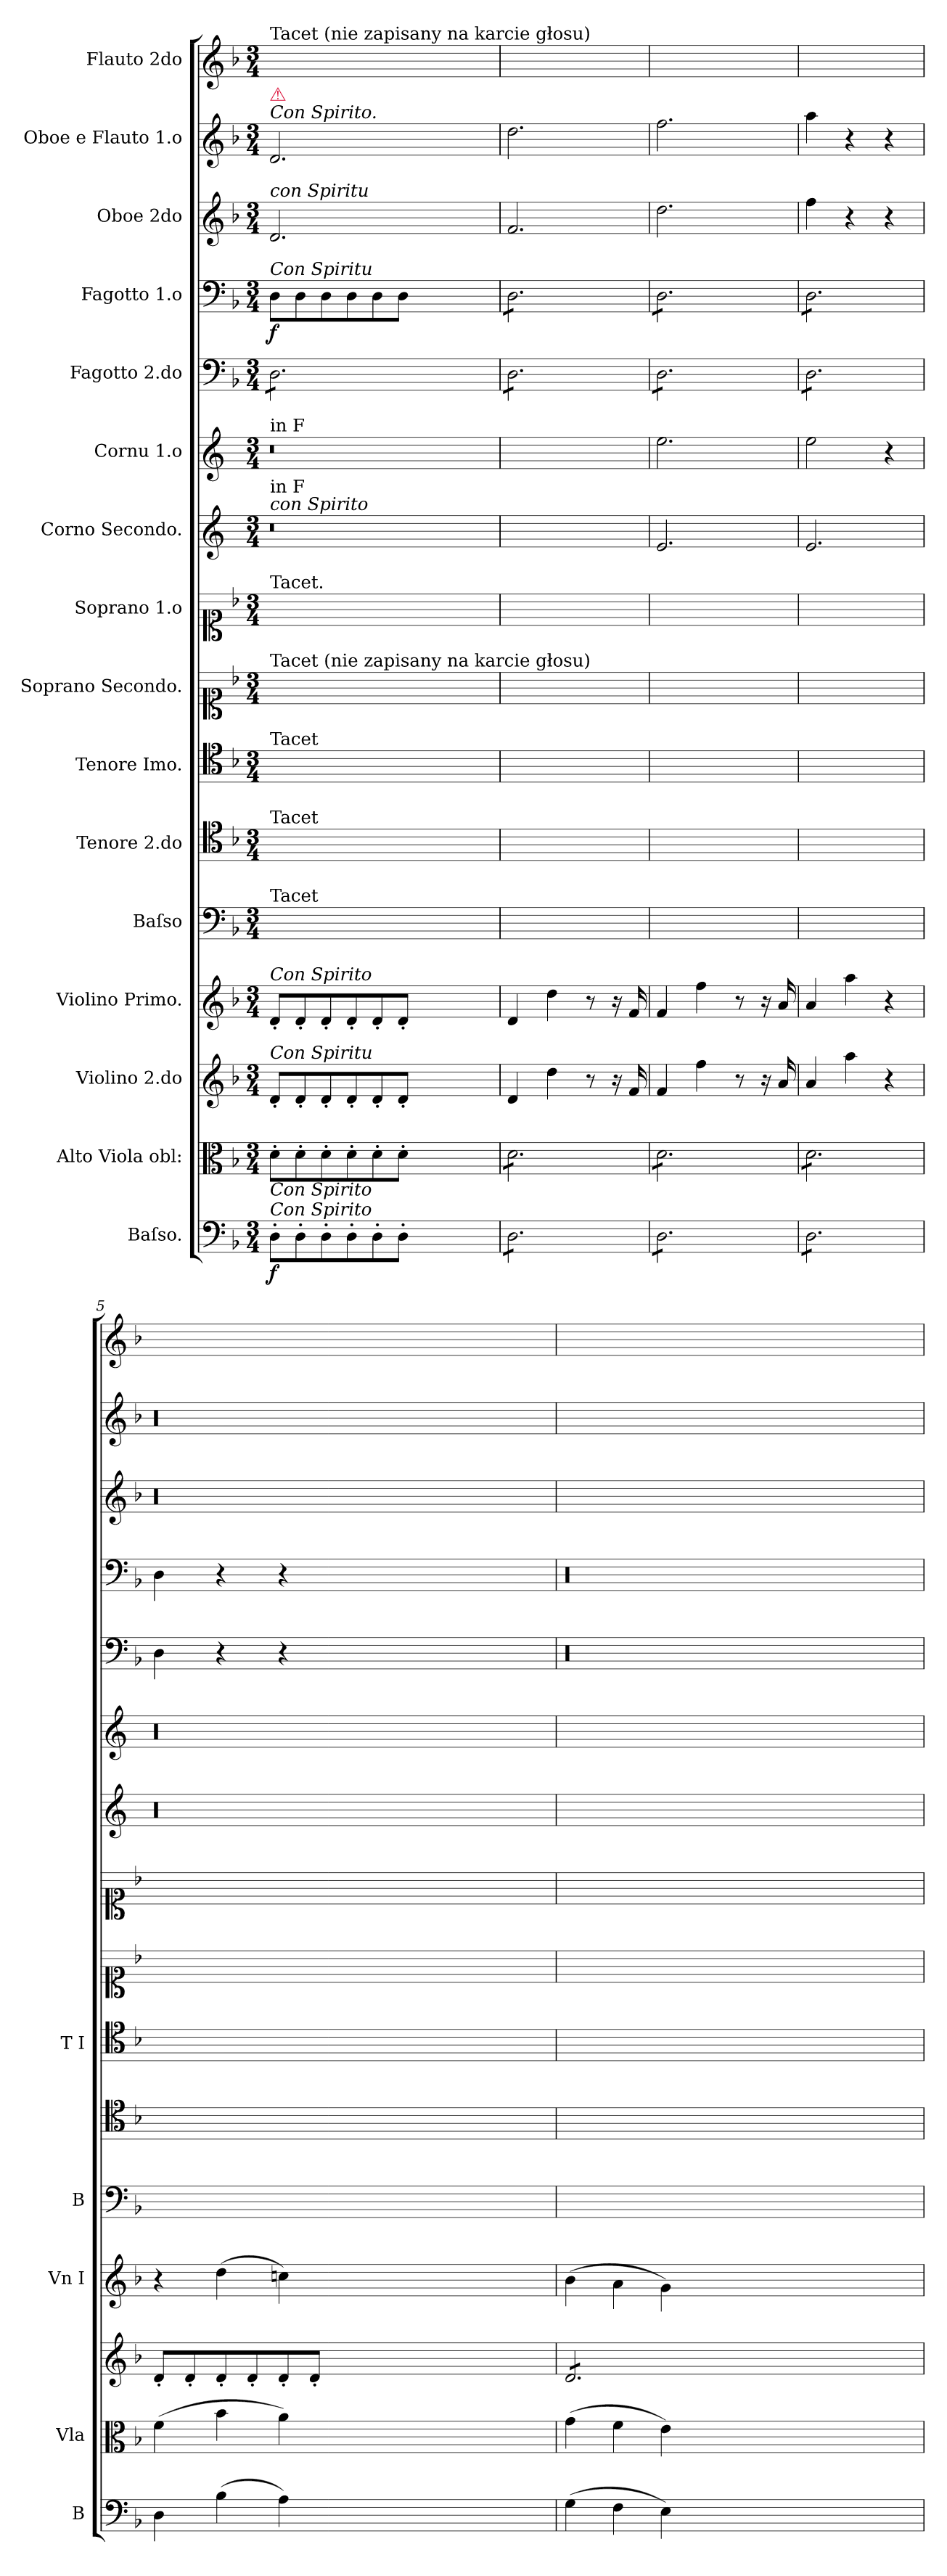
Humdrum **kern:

**kern	**dynam	**kern	**dynam	**kern	**dynam	**kern	**dynam	**kern	**kern	**kern	**kern	**kern	**kern	**kern	**kern	**dynam	**kern	**dynam	**kern	**kern	**kern
*part16	*part16	*part15	*part15	*part14	*part14	*part13	*part13	*part12	*part11	*part10	*part9	*part8	*part7	*part6	*part5	*part5	*part4	*part4	*part3	*part2	*part1
*staff16	*staff16	*staff15	*staff15	*staff14	*staff14	*staff13	*staff13	*staff12	*staff11	*staff10	*staff9	*staff8	*staff7	*staff6	*staff5	*staff5	*staff4	*staff4	*staff3	*staff2	*staff1
*I"Baſso.	*	*I"Alto Viola obl:	*	*I"Violino 2.do	*	*I"Violino Primo.	*	*I"Baſso	*I"Tenore 2.do	*I"Tenore Imo.	*I"Soprano Secondo.	*I"Soprano 1.o	*I"Corno Secondo.	*I"Cornu 1.o	*I"Fagotto 2.do	*	*I"Fagotto 1.o	*	*I"Oboe 2do	*I"Oboe e Flauto 1.o	*I"Flauto 2do
*I'B	*	*I'Vla	*	*	*	*I'Vn I	*	*I'B	*	*I'T I	*	*	*	*	*	*	*	*	*	*	*
*clefF4	*	*clefC3	*	*clefG2	*	*clefG2	*	*clefF4	*clefC4	*clefC4	*clefC1	*clefC1	*clefG2	*clefG2	*clefF4	*	*clefF4	*	*clefG2	*clefG2	*clefG2
*	*	*	*	*	*	*	*	*	*	*	*	*	*ITrd4c7	*ITrd4c7	*	*	*	*	*	*	*
*k[b-]	*	*k[b-]	*	*k[b-]	*	*k[b-]	*	*k[b-]	*k[b-]	*k[b-]	*k[b-]	*k[b-]	*k[b-]	*k[b-]	*k[b-]	*	*k[b-]	*	*k[b-]	*k[b-]	*k[b-]
*d:	*	*d:	*	*d:	*	*d:	*	*d:	*d:	*d:	*d:	*d:	*	*	*d:	*	*d:	*	*d:	*d:	*d:
*M3/4	*	*M3/4	*	*M3/4	*	*M3/4	*	*M3/4	*M3/4	*M3/4	*M3/4	*M3/4	*M3/4	*M3/4	*M3/4	*	*M3/4	*	*M3/4	*M3/4	*M3/4
=1	=1	=1	=1	=1	=1	=1	=1	=1	=1	=1	=1	=1	=1	=1	=1	=1	=1	=1	=1	=1	=1
!	!	!	!	!	!	!	!	!	!	!	!	!	!	!	!	!	!	!	!	!	!LO:TX:a:t=Tacet (nie zapisany na karcie głosu)
!	!	!	!	!	!	!	!	!	!	!	!	!	!	!	!	!	!	!	!	!LO:TX:a:i:t=Con Spirito.	!
!	!	!	!	!	!	!	!	!	!	!	!	!	!	!	!	!	!	!	!	!LO:TX:a:color=crimson:t=⚠	!
!	!	!	!	!	!	!	!	!	!	!	!	!	!	!	!	!	!	!	!LO:TX:a:i:t=con Spiritu	!	!
!	!	!	!	!	!	!	!	!	!	!	!	!	!	!	!	!	!LO:TX:a:i:t=Con Spiritu	!	!	!	!
!	!	!	!	!	!	!	!	!	!	!	!	!	!	!	!LO:TX:a:i:t=Con Spirito	!	!	!	!	!	!
!	!	!	!	!	!	!	!	!	!	!	!	!	!	!LO:TX:a:t=in F	!	!	!	!	!	!	!
!	!	!	!	!	!	!	!	!	!	!	!	!	!LO:TX:a:i:t=con Spirito	!	!	!	!	!	!	!	!
!	!	!	!	!	!	!	!	!	!	!	!	!	!LO:TX:a:t=in F	!	!	!	!	!	!	!	!
!	!	!	!	!	!	!	!	!	!	!	!	!LO:TX:a:t=Tacet.	!	!	!	!	!	!	!	!	!
!	!	!	!	!	!	!	!	!	!	!	!LO:TX:a:t=Tacet (nie zapisany na karcie głosu)	!	!	!	!	!	!	!	!	!	!
!	!	!	!	!	!	!	!	!	!	!LO:TX:a:t=Tacet	!	!	!	!	!	!	!	!	!	!	!
!	!	!	!	!	!	!	!	!	!LO:TX:a:t=Tacet	!	!	!	!	!	!	!	!	!	!	!	!
!	!	!	!	!	!	!	!	!LO:TX:a:t=Tacet	!	!	!	!	!	!	!	!	!	!	!	!	!
!	!	!	!	!	!	!LO:TX:a:i:t=Con Spirito	!	!	!	!	!	!	!	!	!	!	!	!	!	!	!
!	!	!	!	!LO:TX:a:i:t=Con Spiritu	!	!	!	!	!	!	!	!	!	!	!	!	!	!	!	!	!
!	!	!LO:TX:b:i:t=Con Spirito	!	!	!	!	!	!	!	!	!	!	!	!	!	!	!	!	!	!	!
!LO:TX:a:i:t=Con Spirito	!	!	!	!	!	!	!	!	!	!	!	!	!	!	!	!	!	!	!	!	!
!	!	!	!	!	!	!	!LO:DY:rj	!	!	!	!	!	!LO:N:vis=0	!LO:N:vis=0	!	!	!	!	!	!	!
*	*	*	*	*	*	*	*	*	*	*	*	*	*	*	*tremolo	*	*	*	*	*	*
8D'\L	f	8d'\L	for&colon;	8d'/L	for	8d'/L	forte	2.ryy	2.ryy	2.ryy	2.ryy	2.ryy	1.r	1.r	8D\L	for&colon;	8D\L	f	2.d/	2.d/	2.ryy
8D'\	.	8d'\	.	8d'/	.	8d'/	.	.	.	.	.	.	.	.	8D\	.	8D\	.	.	.	.
8D'\	.	8d'\	.	8d'/	.	8d'/	.	.	.	.	.	.	.	.	8D\	.	8D\	.	.	.	.
8D'\	.	8d'\	.	8d'/	.	8d'/	.	.	.	.	.	.	.	.	8D\	.	8D\	.	.	.	.
8D'\	.	8d'\	.	8d'/	.	8d'/	.	.	.	.	.	.	.	.	8D\	.	8D\	.	.	.	.
8D'\J	.	8d'\J	.	8d'/J	.	8d'/J	.	.	.	.	.	.	.	.	8D\J	.	8D\J	.	.	.	.
2.ryy	.	2.ryy	.	2.ryy	.	2.ryy	.	2.ryy	2.ryy	2.ryy	2.ryy	2.ryy	.	.	2.ryy	.	2.ryy	.	2.ryy	2.ryy	2.ryy
=2	=2	=2	=2	=2	=2	=2	=2	=2	=2	=2	=2	=2	=2	=2	=2	=2	=2	=2	=2	=2	=2
*tremolo	*	*	*	*	*	*	*	*	*	*	*	*	*	*	*	*	*	*	*	*	*
*	*	*tremolo	*	*	*	*	*	*	*	*	*	*	*	*	*	*	*	*	*	*	*
*	*	*	*	*	*	*	*	*	*	*	*	*	*	*	*	*	*tremolo	*	*	*	*
8D\L	.	8d\L	.	4d/	.	4d/	.	2.ryy	2.ryy	2.ryy	2.ryy	2.ryy	2.ryy	2.ryy	8D\L	.	8D\L	.	2.f/	2.dd\	2.ryy
8D\	.	8d\	.	.	.	.	.	.	.	.	.	.	.	.	8D\	.	8D\	.	.	.	.
8D\	.	8d\	.	4dd\	.	4dd\	.	.	.	.	.	.	.	.	8D\	.	8D\	.	.	.	.
8D\	.	8d\	.	.	.	.	.	.	.	.	.	.	.	.	8D\	.	8D\	.	.	.	.
8D\	.	8d\	.	8r	.	8r	.	.	.	.	.	.	.	.	8D\	.	8D\	.	.	.	.
8D\J	.	8d\J	.	16r	.	16r	.	.	.	.	.	.	.	.	8D\J	.	8D\J	.	.	.	.
.	.	.	.	16f/	.	16f/	.	.	.	.	.	.	.	.	.	.	.	.	.	.	.
=3	=3	=3	=3	=3	=3	=3	=3	=3	=3	=3	=3	=3	=3	=3	=3	=3	=3	=3	=3	=3	=3
8D\L	.	8d\L	.	4f/	.	4f/	.	2.ryy	2.ryy	2.ryy	2.ryy	2.ryy	2.A/	2.a\	8D\L	.	8D\L	.	2.dd\	2.ff\	2.ryy
8D\	.	8d\	.	.	.	.	.	.	.	.	.	.	.	.	8D\	.	8D\	.	.	.	.
8D\	.	8d\	.	4ff\	.	4ff\	.	.	.	.	.	.	.	.	8D\	.	8D\	.	.	.	.
8D\	.	8d\	.	.	.	.	.	.	.	.	.	.	.	.	8D\	.	8D\	.	.	.	.
8D\	.	8d\	.	8r	.	8r	.	.	.	.	.	.	.	.	8D\	.	8D\	.	.	.	.
8D\J	.	8d\J	.	16r	.	16r	.	.	.	.	.	.	.	.	8D\J	.	8D\J	.	.	.	.
.	.	.	.	16a/	.	16a/	.	.	.	.	.	.	.	.	.	.	.	.	.	.	.
=4	=4	=4	=4	=4	=4	=4	=4	=4	=4	=4	=4	=4	=4	=4	=4	=4	=4	=4	=4	=4	=4
8D\L	.	8d\L	.	4a/	.	4a/	.	2.ryy	2.ryy	2.ryy	2.ryy	2.ryy	2.A/	2a\	8D\L	.	8D\L	.	4ff\	4aa\	2.ryy
8D\	.	8d\	.	.	.	.	.	.	.	.	.	.	.	.	8D\	.	8D\	.	.	.	.
8D\	.	8d\	.	4aa\	.	4aa\	.	.	.	.	.	.	.	.	8D\	.	8D\	.	4r	4r	.
8D\	.	8d\	.	.	.	.	.	.	.	.	.	.	.	.	8D\	.	8D\	.	.	.	.
8D\	.	8d\	.	4r	.	4r	.	.	.	.	.	.	.	4r	8D\	.	8D\	.	4r	4r	.
8D\J	.	8d\J	.	.	.	.	.	.	.	.	.	.	.	.	8D\J	.	8D\J	.	.	.	.
*	*	*	*	*	*	*	*	*	*	*	*	*	*	*	*	*	*Xtremolo	*	*	*	*
*	*	*	*	*	*	*	*	*	*	*	*	*	*	*	*Xtremolo	*	*	*	*	*	*
*	*	*Xtremolo	*	*	*	*	*	*	*	*	*	*	*	*	*	*	*	*	*	*	*
*Xtremolo	*	*	*	*	*	*	*	*	*	*	*	*	*	*	*	*	*	*	*	*	*
=5	=5	=5	=5	=5	=5	=5	=5	=5	=5	=5	=5	=5	=5	=5	=5	=5	=5	=5	=5	=5	=5
!	!	!	!	!	!LO:DY:a	!	!	!	!	!	!	!	!LO:N:vis=00	!LO:N:vis=00	!	!	!	!	!LO:N:vis=00	!LO:N:vis=00	!
4D\	.	(4f\	po&colon;	8d'/L	po.	4r	.	2.ryy	2.ryy	2.ryy	2.ryy	2.ryy	0.r	0.r	4D\	.	4D\	.	0.r	0.r	2.ryy
.	.	.	.	8d'/	.	.	.	.	.	.	.	.	.	.	.	.	.	.	.	.	.
(4B-\	po	4b-\	.	8d'/	.	(4dd\	piano.	.	.	.	.	.	.	.	4r	.	4r	.	.	.	.
.	.	.	.	8d'/	.	.	.	.	.	.	.	.	.	.	.	.	.	.	.	.	.
4A\)	.	4a\)	.	8d'/	.	4ccn\)	.	.	.	.	.	.	.	.	4r	.	4r	.	.	.	.
.	.	.	.	8d'/J	.	.	.	.	.	.	.	.	.	.	.	.	.	.	.	.	.
0ryy	.	0ryy	.	0ryy	.	0ryy	.	0ryy	0ryy	0ryy	0ryy	0ryy	.	.	0ryy	.	0ryy	.	.	.	0ryy
4ryy	.	4ryy	.	4ryy	.	4ryy	.	4ryy	4ryy	4ryy	4ryy	4ryy	.	.	4ryy	.	4ryy	.	.	.	4ryy
=6	=6	=6	=6	=6	=6	=6	=6	=6	=6	=6	=6	=6	=6	=6	=6	=6	=6	=6	=6	=6	=6
!	!	!	!	!	!	!	!	!	!	!	!	!	!	!	!LO:N:vis=00	!	!LO:N:vis=00	!	!	!	!
*	*	*	*	*tremolo	*	*	*	*	*	*	*	*	*	*	*	*	*	*	*	*	*
(4G\	.	(4g\	.	8d/L	.	(4b-\	.	2.ryy	2.ryy	2.ryy	2.ryy	2.ryy	0.ryy	0.ryy	0.r	.	0.r	.	0.ryy	0.ryy	2.ryy
.	.	.	.	8d/	.	.	.	.	.	.	.	.	.	.	.	.	.	.	.	.	.
4F\	.	4f\	.	8d/	.	4a\	.	.	.	.	.	.	.	.	.	.	.	.	.	.	.
.	.	.	.	8d/	.	.	.	.	.	.	.	.	.	.	.	.	.	.	.	.	.
4E\)	.	4e\)	.	8d/	.	4g\)	.	.	.	.	.	.	.	.	.	.	.	.	.	.	.
.	.	.	.	8d/J	.	.	.	.	.	.	.	.	.	.	.	.	.	.	.	.	.
*	*	*	*	*Xtremolo	*	*	*	*	*	*	*	*	*	*	*	*	*	*	*	*	*
0ryy	.	0ryy	.	0ryy	.	0ryy	.	0ryy	0ryy	0ryy	0ryy	0ryy	.	.	.	.	.	.	.	.	0ryy
4ryy	.	4ryy	.	4ryy	.	4ryy	.	4ryy	4ryy	4ryy	4ryy	4ryy	.	.	.	.	.	.	.	.	4ryy
=	=	=	=	=	=	=	=	=	=	=	=	=	=	=	=	=	=	=	=	=	=
*-	*-	*-	*-	*-	*-	*-	*-	*-	*-	*-	*-	*-	*-	*-	*-	*-	*-	*-	*-	*-	*-
